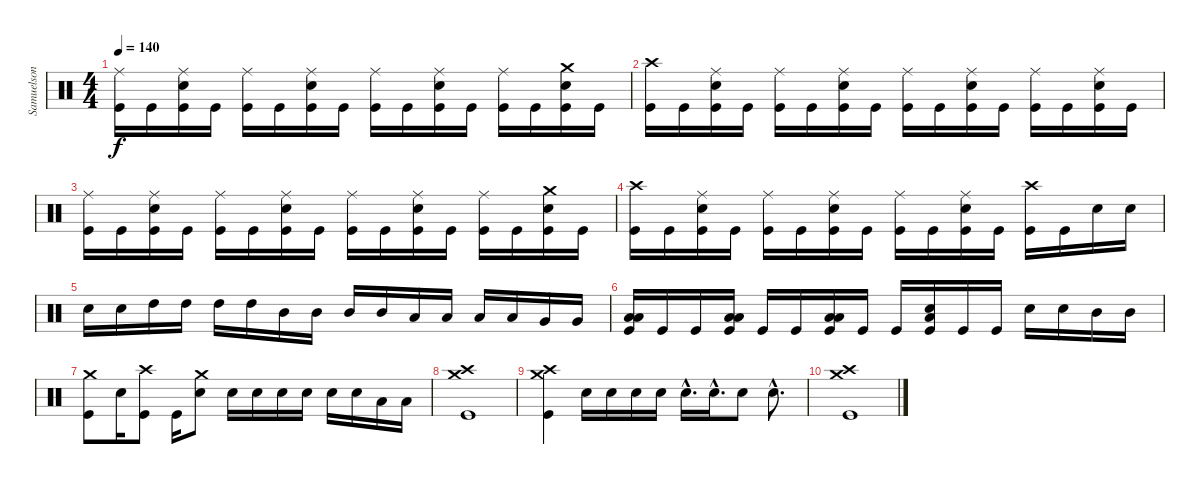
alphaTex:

\track ("Samuelson" "Samuelson") {instrument percussion}
\staff {score}
\articulation defaults
\ts (4 4)
\tempo 140
\clef neutral
\ks c
("Ride (middle)" "Kick (hit)").16{dy f} "Kick (hit)".16 ("Ride (middle)" "Snare (hit) 2" "Kick (hit)").16 "Kick (hit)".16 ("Ride (middle)" "Kick (hit)").16 "Kick (hit)".16 ("Ride (middle)" "Snare (hit) 2" "Kick (hit)").16 "Kick (hit)".16 ("Ride (middle)" "Kick (hit)").16 "Kick (hit)".16 ("Ride (middle)" "Snare (hit) 2" "Kick (hit)").16 "Kick (hit)".16 ("Ride (middle)" "Kick (hit)").16 "Kick (hit)".16 ("Crash medium (hit)" "Snare (hit) 2" "Kick (hit)").16 "Kick (hit)".16 |
("Crash high (hit)" "Kick (hit)").16 "Kick (hit)".16 ("Ride (middle)" "Snare (hit) 2" "Kick (hit)").16 "Kick (hit)".16 ("Ride (middle)" "Kick (hit)").16 "Kick (hit)".16 ("Ride (middle)" "Snare (hit) 2" "Kick (hit)").16 "Kick (hit)".16 ("Ride (middle)" "Kick (hit)").16 "Kick (hit)".16 ("Ride (middle)" "Snare (hit) 2" "Kick (hit)").16 "Kick (hit)".16 ("Ride (middle)" "Kick (hit)").16 "Kick (hit)".16 ("Ride (middle)" "Snare (hit) 2" "Kick (hit)").16 "Kick (hit)".16 |
("Ride (middle)" "Kick (hit)").16 "Kick (hit)".16 ("Ride (middle)" "Snare (hit) 2" "Kick (hit)").16 "Kick (hit)".16 ("Ride (middle)" "Kick (hit)").16 "Kick (hit)".16 ("Ride (middle)" "Snare (hit) 2" "Kick (hit)").16 "Kick (hit)".16 ("Ride (middle)" "Kick (hit)").16 "Kick (hit)".16 ("Ride (middle)" "Snare (hit) 2" "Kick (hit)").16 "Kick (hit)".16 ("Ride (middle)" "Kick (hit)").16 "Kick (hit)".16 ("Crash medium (hit)" "Snare (hit) 2" "Kick (hit)").16 "Kick (hit)".16 |
("Crash high (hit)" "Kick (hit)").16 "Kick (hit)".16 ("Ride (middle)" "Snare (hit) 2" "Kick (hit)").16 "Kick (hit)".16 ("Ride (middle)" "Kick (hit)").16 "Kick (hit)".16 ("Ride (middle)" "Snare (hit) 2" "Kick (hit)").16 "Kick (hit)".16 ("Ride (middle)" "Kick (hit)").16 "Kick (hit)".16 ("Ride (middle)" "Snare (hit) 2" "Kick (hit)").16 "Kick (hit)".16 ("Crash high (hit)" "Kick (hit)").16 "Kick (hit)".16 "Snare (hit) 2".16 "Snare (hit) 2".16 |
"Snare (hit) 2".16 "Snare (hit) 2".16 "High Tom (hit)".16 "High Tom (hit)".16 "High Tom (hit)".16 "High Tom (hit)".16 "Mid Tom (hit)".16 "Mid Tom (hit)".16 "Mid Tom (hit)".16 "Mid Tom (hit)".16 "Low Tom (hit)".16 "Low Tom (hit)".16 "Low Tom (hit)".16 "Low Tom (hit)".16 "Very Low Tom (hit)".16 "Very Low Tom (hit)".16 |
("Low Tom (hit)" "Low Tom (hit)" "Kick (hit)").16 "Kick (hit)".16 "Kick (hit)".16 ("Low Tom (hit)" "Low Tom (hit)" "Kick (hit)").16 "Kick (hit)".16 "Kick (hit)".16 ("Low Tom (hit)" "Low Tom (hit)" "Kick (hit)").16 "Kick (hit)".16 "Kick (hit)".16 ("Low Tom (hit)" "Snare (hit) 2" "Kick (hit)").16 "Kick (hit)".16 "Kick (hit)".16 "Snare (hit) 2".16 "Snare (hit) 2".16 "Mid Tom (hit)".16 "Mid Tom (hit)".16 |
("Crash medium (hit)" "Kick (hit)").8 "Snare (hit) 2".16 ("Crash high (hit)" "Kick (hit)").8 "Kick (hit)".16 ("Crash medium (hit)" "Snare (hit) 2").8 "Snare (hit) 2".16 "Snare (hit) 2".16 "Snare (hit) 2".16 "Snare (hit) 2".16 "Snare (hit) 2".16 "Snare (hit) 2".16 "Low Tom (hit)".16 "Low Tom (hit)".16 |
("Crash high (hit)" "Crash medium (hit)" "Kick (hit)").1 |
("Crash high (hit)" "Crash medium (hit)" "Kick (hit)").4 "Snare (hit) 2".16 "Snare (hit) 2".16 "Snare (hit) 2".16 "Snare (hit) 2".16 "Snare (hit) 2"{hac}.16{d} "Snare (hit) 2"{hac}.16{d} "Snare (hit) 2".8 "Snare (hit) 2"{hac}.8{d} |
("Crash high (hit)" "Crash medium (hit)" "Kick (hit)").1
